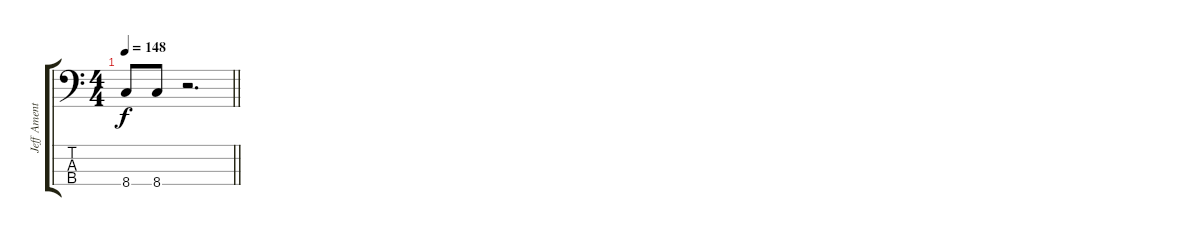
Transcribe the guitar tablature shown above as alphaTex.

\track ("Jeff Ament" "Jeff Ament") {instrument electricbassfinger}
\staff {score tabs}
\tuning (G2 D2 A1 E1) {hide}
\ts (4 4)
\tempo 148
\clef f4
\barLineRight lightlight
\ks c
8.4.8{dy f} 8.4.8 r.2{d}
